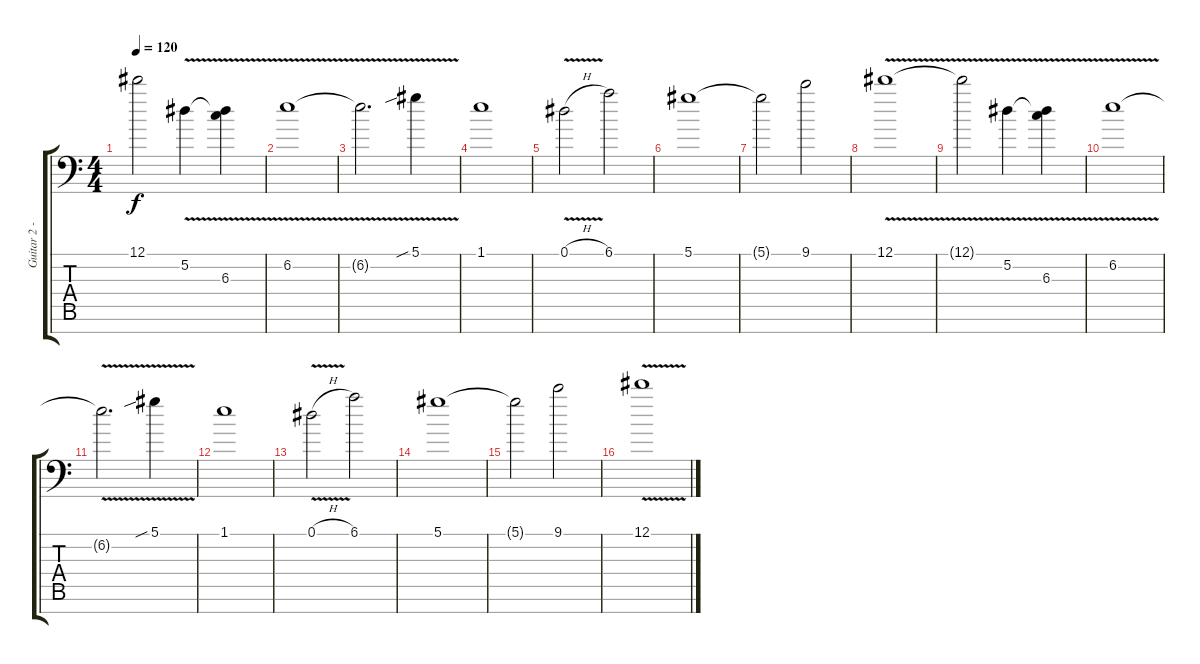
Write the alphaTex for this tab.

\track ("Guitar 2 - Right Dist." "Guitar 2 -") {instrument distortionguitar}
\staff {score tabs}
\tuning (Eb4 Bb3 Gb3 Db3 Ab2 Eb2 Ab1) {hide}
\ts (4 4)
\tempo 120
\clef f4
\ks c
12.1{t}.2{dy f} 5.2{v}.4 (5.2{t} 6.3).4 |
6.2{v}.1 |
6.2{t}.2{d} 5.1{v sib}.4 |
1.1.1 |
0.1{v h}.2 6.1.2 |
5.1.1 |
5.1{t}.2 9.1.2 |
12.1{v}.1 |
12.1{t}.2 5.2{v}.4 (5.2{t} 6.3).4 |
6.2{v}.1 |
6.2{t}.2{d} 5.1{v sib}.4 |
1.1.1 |
0.1{v h}.2 6.1.2 |
5.1.1 |
5.1{t}.2 9.1.2 |
12.1{v}.1
